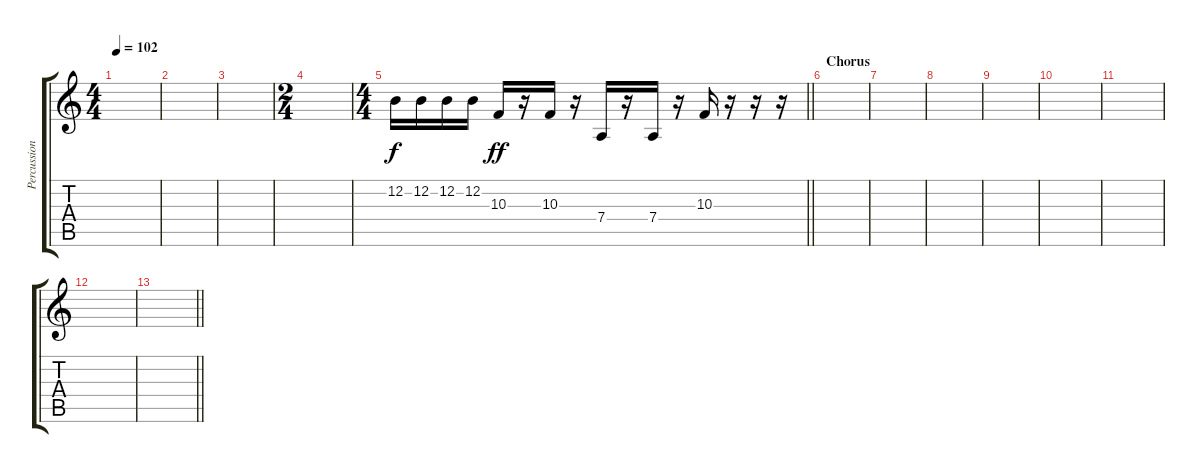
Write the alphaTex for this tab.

\track ("Percussion" "Percussion") {instrument agogo}
\staff {score tabs}
\tuning (E4 B3 G3 D3 A2 E2) {hide}
\ts (4 4)
\tempo 102
\clef g2
\ks c
|
|
|
\ts (2 4)
|
\ts (4 4)
\barLineRight lightlight
12.2.16 12.2.16{dy f} 12.2.16 12.2.16 10.3.16{dy ff} r.16 10.3.16 r.16 7.4.16 r.16 7.4.16 r.16 10.3.16 r.16 r.16 r.16 |
\section ("" "Chorus")
|
|
|
|
|
|
|
\barLineRight lightlight
